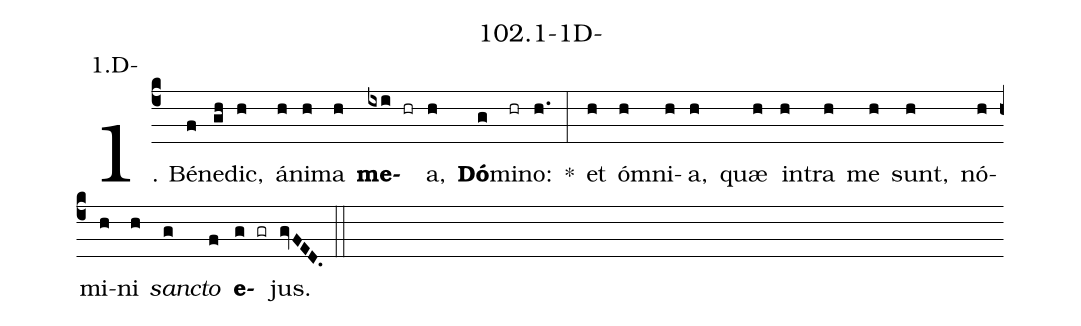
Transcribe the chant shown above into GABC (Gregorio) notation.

name: 102.1-1D-;
annotation: 1.D-;
%%
(c4)1. Bé(f)ne(gh)dic,(h) á(h)ni(h)ma(h) <b>me</b>(ixi hr)a,(h) <b>Dó</b>(g)mi(hr)no:(h.) *(:) et(h) óm(h)ni(h)a,(h) quæ(h) in(h)tra(h) me(h) sunt,(h) nó(h)mi(h)ni(h) <i>sanc</i>(g)<i>to</i>(f) <b>e</b>(g gr)jus.(gvFED.) (::)
